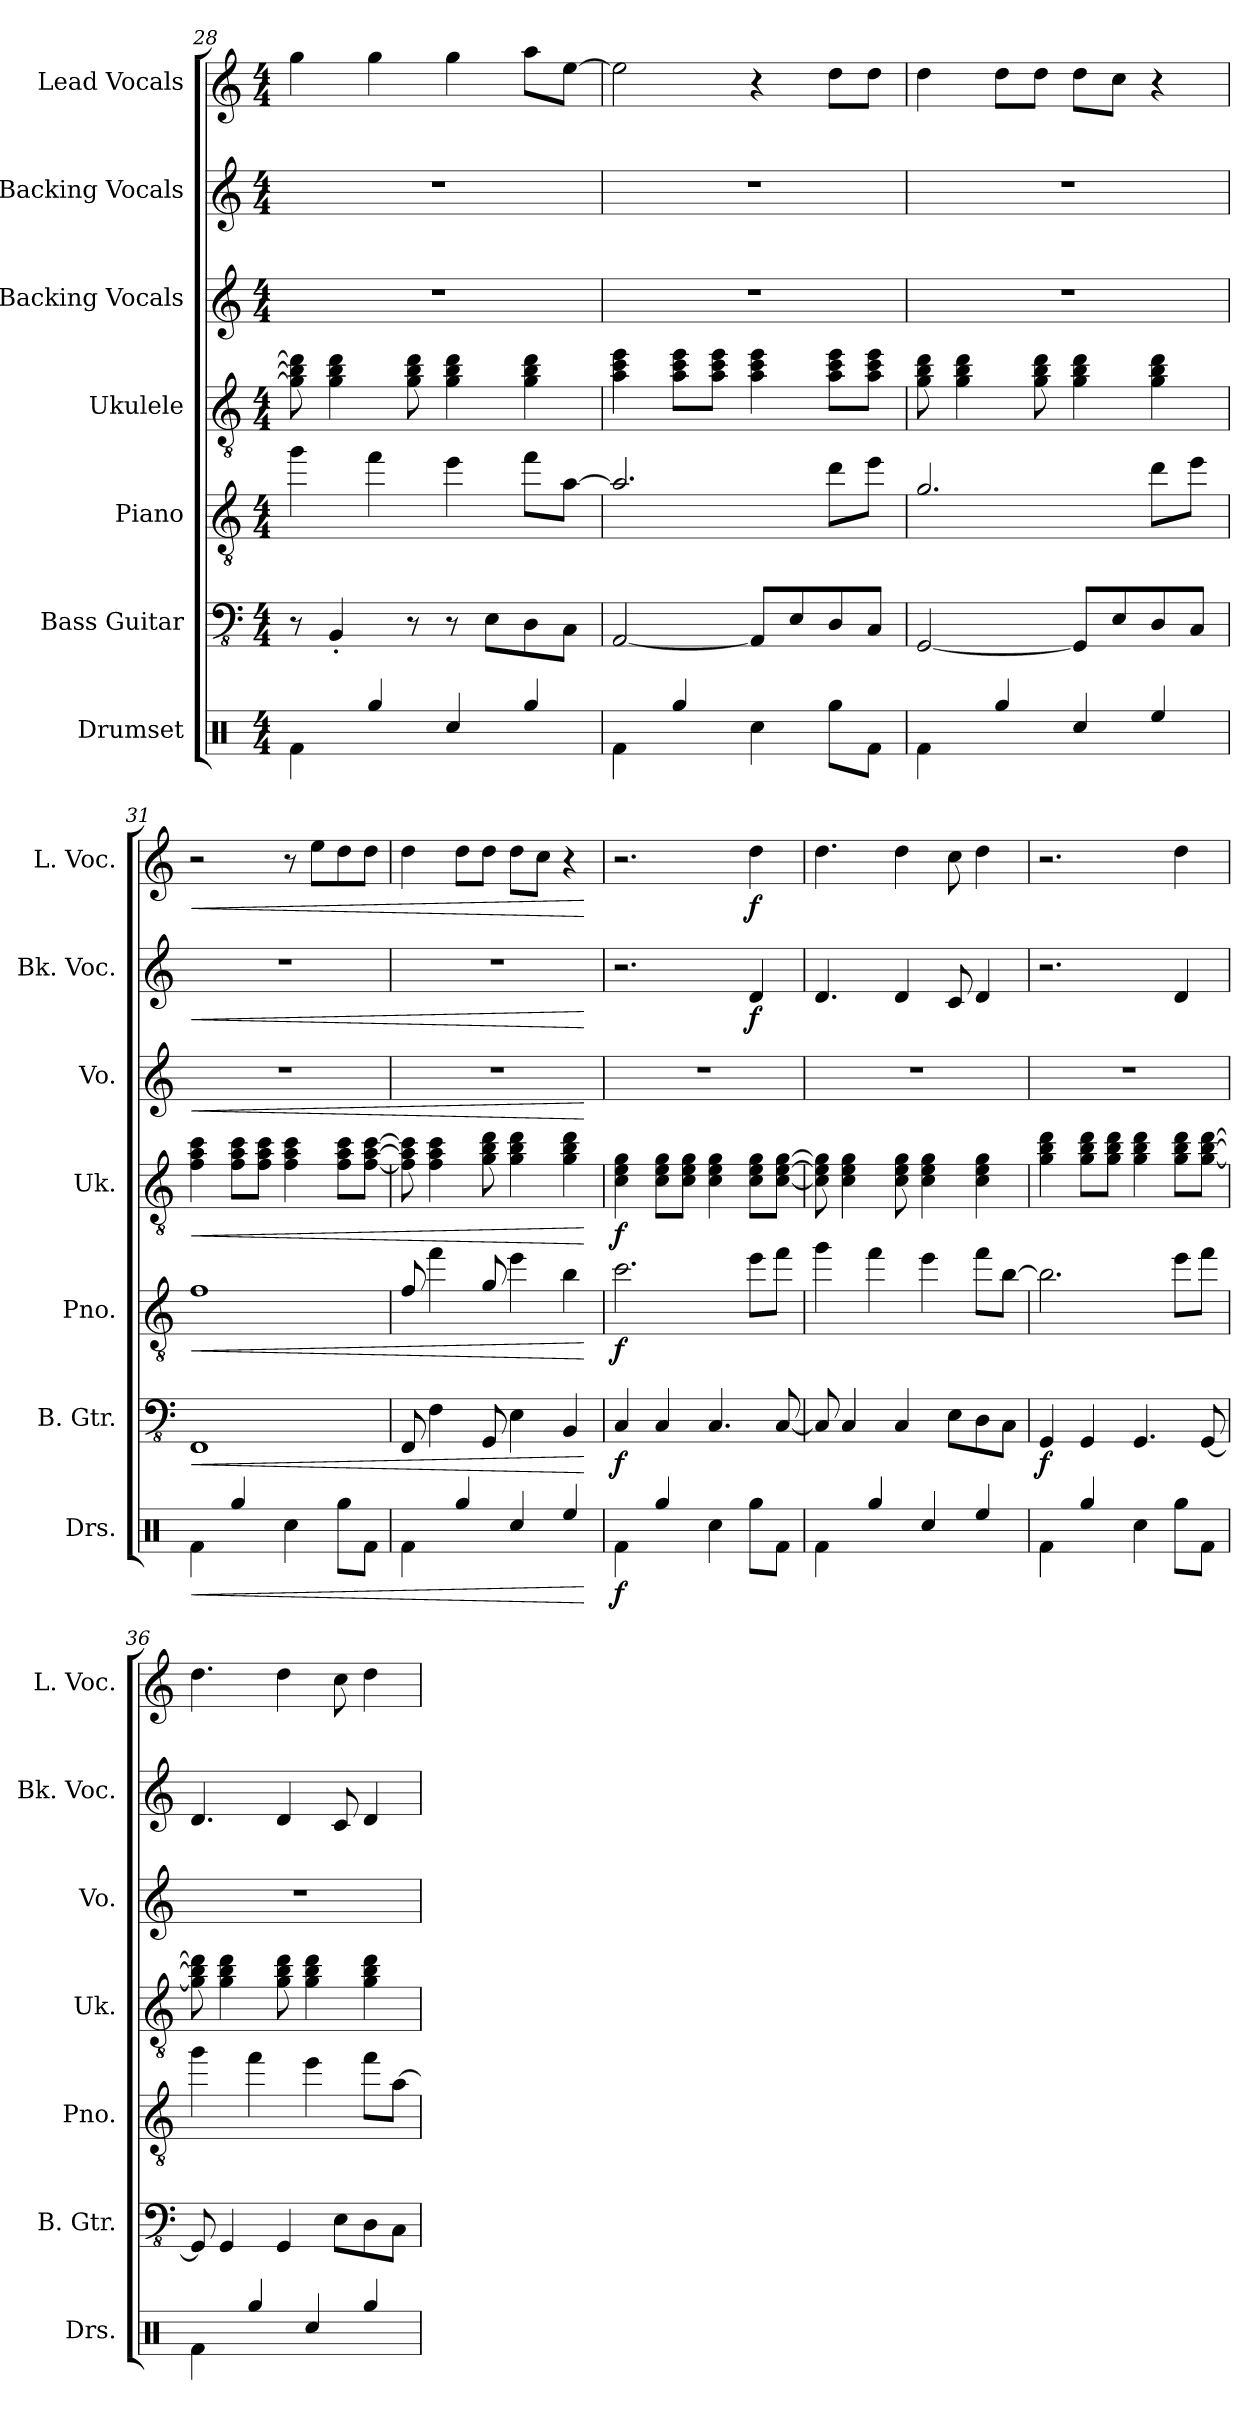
**kern	**dynam	**kern	**dynam	**kern	**dynam	**kern	**dynam	**kern	**dynam	**kern	**dynam	**kern	**dynam
*part7	*part7	*part6	*part6	*part5	*part5	*part4	*part4	*part3	*part3	*part2	*part2	*part1	*part1
*staff7	*staff7	*staff6	*staff6	*staff5	*staff5	*staff4	*staff4	*staff3	*staff3	*staff2	*staff2	*staff1	*staff1
*I"Drumset	*	*I"Bass Guitar	*	*I"Piano	*	*I"Ukulele	*	*I"Backing Vocals	*	*I"Backing Vocals	*	*I"Lead Vocals	*
*I'Drs.	*	*I'B. Gtr.	*	*I'Pno.	*	*I'Uk.	*	*I'Vo.	*	*I'Bk. Voc.	*	*I'L. Voc.	*
*clefX	*	*clefFv4	*	*clefGv2	*	*clefGv2	*	*clefG2	*	*clefG2	*	*clefG2	*
*k[]	*	*k[]	*	*k[]	*	*k[]	*	*k[]	*	*k[]	*	*k[]	*
*M4/4	*	*M4/4	*	*M4/4	*	*M4/4	*	*M4/4	*	*M4/4	*	*M4/4	*
=28	=28	=28	=28	=28	=28	=28	=28	=28	=28	=28	=28	=28	=28
4Rf\	.	8r	.	4gg\	.	8g\] 8b\] 8dd\]	.	1r	.	1r	.	4gg\	.
.	.	4BBB'/	.	.	.	4g\ 4b\ 4dd\	.	.	.	.	.	.	.
4Rgg/	.	.	.	4ff\	.	.	.	.	.	.	.	4gg\	.
.	.	8r	.	.	.	8g\ 8b\ 8dd\	.	.	.	.	.	.	.
4Rcc/	.	8r	.	4ee\	.	4g\ 4b\ 4dd\	.	.	.	.	.	4gg\	.
.	.	8EE\L	.	.	.	.	.	.	.	.	.	.	.
4Rgg/	.	8DD\	.	8ff\L	.	4g\ 4b\ 4dd\	.	.	.	.	.	8aa\L	.
.	.	8CC\J	.	[8a\J	.	.	.	.	.	.	.	[8ee\J	.
=29	=29	=29	=29	=29	=29	=29	=29	=29	=29	=29	=29	=29	=29
4Rf\	.	[2AAA/	.	2.a/]	.	4a\ 4cc\ 4ee\	.	1r	.	1r	.	2ee\]	.
4Rgg/	.	.	.	.	.	8a\ 8cc\ 8ee\L	.	.	.	.	.	.	.
.	.	.	.	.	.	8a\ 8cc\ 8ee\J	.	.	.	.	.	.	.
4Rcc\	.	8AAA/L]	.	.	.	4a\ 4cc\ 4ee\	.	.	.	.	.	4r	.
.	.	8EE/	.	.	.	.	.	.	.	.	.	.	.
8Rgg\L	.	8DD/	.	8dd\L	.	8a\ 8cc\ 8ee\L	.	.	.	.	.	8dd\L	.
8Rf\J	.	8CC/J	.	8ee\J	.	8a\ 8cc\ 8ee\J	.	.	.	.	.	8dd\J	.
=30	=30	=30	=30	=30	=30	=30	=30	=30	=30	=30	=30	=30	=30
4Rf\	.	[2GGG/	.	2.g/	.	8g\ 8b\ 8dd\	.	1r	.	1r	.	4dd\	.
.	.	.	.	.	.	4g\ 4b\ 4dd\	.	.	.	.	.	.	.
4Rgg/	.	.	.	.	.	.	.	.	.	.	.	8dd\L	.
.	.	.	.	.	.	8g\ 8b\ 8dd\	.	.	.	.	.	8dd\J	.
4Rcc/	.	8GGG/L]	.	.	.	4g\ 4b\ 4dd\	.	.	.	.	.	8dd\L	.
.	.	8EE/	.	.	.	.	.	.	.	.	.	8cc\J	.
4Ree/	.	8DD/	.	8dd\L	.	4g\ 4b\ 4dd\	.	.	.	.	.	4r	.
.	.	8CC/J	.	8ee\J	.	.	.	.	.	.	.	.	.
!!LO:PB:g=z
=31	=31	=31	=31	=31	=31	=31	=31	=31	=31	=31	=31	=31	=31
!	!LO:HP:b	!	!LO:HP:b	!	!LO:HP:b	!	!LO:HP:b	!	!LO:HP:b	!	!LO:HP:b	!	!LO:HP:b
4Rf\	<	1FFF	<	1f	<	4f\ 4a\ 4cc\	<	1r	<	1r	<	2r	<
4Rgg/	.	.	.	.	.	8f\ 8a\ 8cc\L	.	.	.	.	.	.	.
.	.	.	.	.	.	8f\ 8a\ 8cc\J	.	.	.	.	.	.	.
4Rcc\	.	.	.	.	.	4f\ 4a\ 4cc\	.	.	.	.	.	8r	.
.	.	.	.	.	.	.	.	.	.	.	.	8ee\L	.
8Rgg\L	.	.	.	.	.	8f\ 8a\ 8cc\L	.	.	.	.	.	8dd\	.
8Rf\J	.	.	.	.	.	[8f\ [8a\ [8cc\J	.	.	.	.	.	8dd\J	.
=32	=32	=32	=32	=32	=32	=32	=32	=32	=32	=32	=32	=32	=32
4Rf\	.	8FFF/	.	8f/	.	8f\] 8a\] 8cc\]	.	1r	.	1r	.	4dd\	.
.	.	4FF\	.	4ff\	.	4f\ 4a\ 4cc\	.	.	.	.	.	.	.
4Rgg/	.	.	.	.	.	.	.	.	.	.	.	8dd\L	.
.	.	8GGG/	.	8g/	.	8g\ 8b\ 8dd\	.	.	.	.	.	8dd\J	.
4Rcc/	.	4EE\	.	4ee\	.	4g\ 4b\ 4dd\	.	.	.	.	.	8dd\L	.
.	.	.	.	.	.	.	.	.	.	.	.	8cc\J	.
4Ree/	.	4BBB/	.	4b\	.	4g\ 4b\ 4dd\	.	.	.	.	.	4r	.
.	[	.	[	.	[	.	[	.	[	.	[	.	[
=33	=33	=33	=33	=33	=33	=33	=33	=33	=33	=33	=33	=33	=33
!	!LO:DY:b	!	!LO:DY:b	!	!LO:DY:b	!	!LO:DY:b	!	!	!	!	!	!
4Rf\	f	4CC/	f	2.cc\	f	4c\ 4e\ 4g\	f	1r	.	2.r	.	2.r	.
4Rgg/	.	4CC/	.	.	.	8c\ 8e\ 8g\L	.	.	.	.	.	.	.
.	.	.	.	.	.	8c\ 8e\ 8g\J	.	.	.	.	.	.	.
4Rcc\	.	4.CC/	.	.	.	4c\ 4e\ 4g\	.	.	.	.	.	.	.
!	!	!	!	!	!	!	!	!	!	!	!LO:DY:b	!	!LO:DY:b
8Rgg\L	.	.	.	8ee\L	.	8c\ 8e\ 8g\L	.	.	.	4d/	f	4dd\	f
8Rf\J	.	[8CC/	.	8ff\J	.	[8c\ [8e\ [8g\J	.	.	.	.	.	.	.
=34	=34	=34	=34	=34	=34	=34	=34	=34	=34	=34	=34	=34	=34
4Rf\	.	8CC/]	.	4gg\	.	8c\] 8e\] 8g\]	.	1r	.	4.d/	.	4.dd\	.
.	.	4CC/	.	.	.	4c\ 4e\ 4g\	.	.	.	.	.	.	.
4Rgg/	.	.	.	4ff\	.	.	.	.	.	.	.	.	.
.	.	4CC/	.	.	.	8c\ 8e\ 8g\	.	.	.	4d/	.	4dd\	.
4Rcc/	.	.	.	4ee\	.	4c\ 4e\ 4g\	.	.	.	.	.	.	.
.	.	8EE\L	.	.	.	.	.	.	.	8c/	.	8cc\	.
4Ree/	.	8DD\	.	8ff\L	.	4c\ 4e\ 4g\	.	.	.	4d/	.	4dd\	.
.	.	8CC\J	.	[8b\J	.	.	.	.	.	.	.	.	.
=35	=35	=35	=35	=35	=35	=35	=35	=35	=35	=35	=35	=35	=35
!	!	!	!LO:DY:b	!	!	!	!	!	!	!	!	!	!
4Rf\	.	4GGG/	f	2.b\]	.	4g\ 4b\ 4dd\	.	1r	.	2.r	.	2.r	.
4Rgg/	.	4GGG/	.	.	.	8g\ 8b\ 8dd\L	.	.	.	.	.	.	.
.	.	.	.	.	.	8g\ 8b\ 8dd\J	.	.	.	.	.	.	.
4Rcc\	.	4.GGG/	.	.	.	4g\ 4b\ 4dd\	.	.	.	.	.	.	.
8Rgg\L	.	.	.	8ee\L	.	8g\ 8b\ 8dd\L	.	.	.	4d/	.	4dd\	.
8Rf\J	.	[8GGG/	.	8ff\J	.	[8g\ [8b\ [8dd\J	.	.	.	.	.	.	.
!!LO:PB:g=z
=36	=36	=36	=36	=36	=36	=36	=36	=36	=36	=36	=36	=36	=36
4Rf\	.	8GGG/]	.	4gg\	.	8g\] 8b\] 8dd\]	.	1r	.	4.d/	.	4.dd\	.
.	.	4GGG/	.	.	.	4g\ 4b\ 4dd\	.	.	.	.	.	.	.
4Rgg/	.	.	.	4ff\	.	.	.	.	.	.	.	.	.
.	.	4GGG/	.	.	.	8g\ 8b\ 8dd\	.	.	.	4d/	.	4dd\	.
4Rcc/	.	.	.	4ee\	.	4g\ 4b\ 4dd\	.	.	.	.	.	.	.
.	.	8EE\L	.	.	.	.	.	.	.	8c/	.	8cc\	.
4Rgg/	.	8DD\	.	8ff\L	.	4g\ 4b\ 4dd\	.	.	.	4d/	.	4dd\	.
.	.	8CC\J	.	[8a\J	.	.	.	.	.	.	.	.	.
=	=	=	=	=	=	=	=	=	=	=	=	=	=
*-	*-	*-	*-	*-	*-	*-	*-	*-	*-	*-	*-	*-	*-
